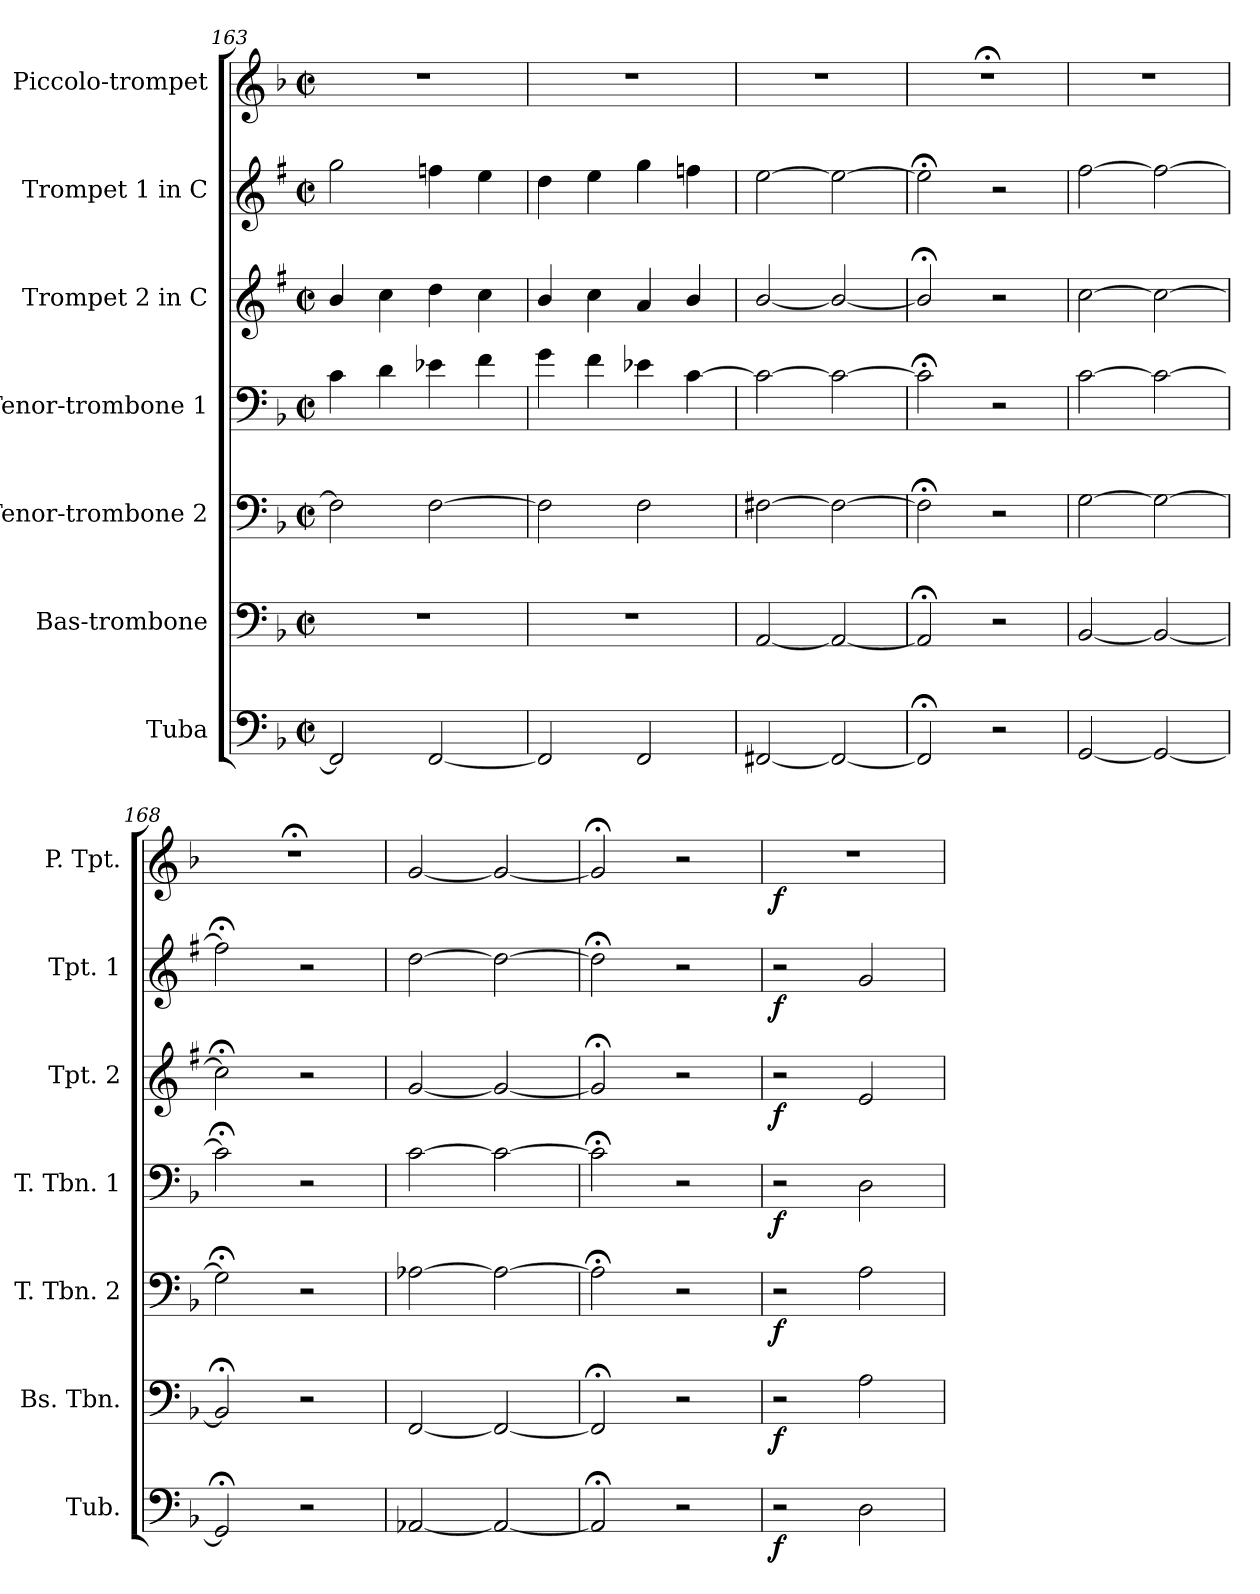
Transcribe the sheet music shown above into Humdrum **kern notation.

**kern	**dynam	**kern	**dynam	**kern	**dynam	**kern	**dynam	**kern	**dynam	**kern	**dynam	**kern	**dynam
*part7	*part7	*part6	*part6	*part5	*part5	*part4	*part4	*part3	*part3	*part2	*part2	*part1	*part1
*staff7	*staff7	*staff6	*staff6	*staff5	*staff5	*staff4	*staff4	*staff3	*staff3	*staff2	*staff2	*staff1	*staff1
*I"Tuba	*	*I"Bas-trombone	*	*I"Tenor-trombone 2	*	*I"Tenor-trombone 1	*	*I"Trompet 2 in C	*	*I"Trompet 1 in C	*	*I"Piccolo-trompet	*
*I'Tub.	*	*I'Bs. Tbn.	*	*I'T. Tbn. 2	*	*I'T. Tbn. 1	*	*I'Tpt. 2	*	*I'Tpt. 1	*	*I'P. Tpt.	*
*clefF4	*	*clefF4	*	*clefF4	*	*clefF4	*	*clefG2	*	*clefG2	*	*clefG2	*
*	*	*	*	*	*	*	*	*ITrd1c2	*	*ITrd1c2	*	*ITrd-6c-10	*
*k[b-]	*	*k[b-]	*	*k[b-]	*	*k[b-]	*	*k[b-]	*	*k[b-]	*	*k[b-e-a-]	*
*M2/2	*	*M2/2	*	*M2/2	*	*M2/2	*	*M2/2	*	*M2/2	*	*M2/2	*
*met(c|)	*	*met(c|)	*	*met(c|)	*	*met(c|)	*	*met(c|)	*	*met(c|)	*	*met(c|)	*
=163	=163	=163	=163	=163	=163	=163	=163	=163	=163	=163	=163	=163	=163
2FF/]	.	1r	.	2F\]	.	4c\	.	4a/	.	2ff\	.	1r	.
.	.	.	.	.	.	4d\	.	4b-\	.	.	.	.	.
[2FF/	.	.	.	[2F\	.	4e-X\	.	4cc\	.	4ee-X\	.	.	.
.	.	.	.	.	.	4f\	.	4b-\	.	4dd\	.	.	.
=164	=164	=164	=164	=164	=164	=164	=164	=164	=164	=164	=164	=164	=164
2FF/]	.	1r	.	2F\]	.	4g\	.	4a/	.	4cc\	.	1r	.
.	.	.	.	.	.	4f\	.	4b-\	.	4dd\	.	.	.
2FF/	.	.	.	2F\	.	4e-X\	.	4g/	.	4ff\	.	.	.
.	.	.	.	.	.	[4c\	.	4a/	.	4ee-X\	.	.	.
=165	=165	=165	=165	=165	=165	=165	=165	=165	=165	=165	=165	=165	=165
[2FF#X/	.	[2AA/	.	[2F#X\	.	2c\_	.	[2a/	.	[2dd\	.	1r	.
2FF#/_	.	2AA/_	.	2F#\_	.	2c\_	.	2a/_	.	2dd\_	.	.	.
=166	=166	=166	=166	=166	=166	=166	=166	=166	=166	=166	=166	=166	=166
2FF#;</]	.	2AA;</]	.	2F#;<\]	.	2c;<\]	.	2a;</]	.	2dd;<\]	.	1r;<	.
2r	.	2r	.	2r	.	2r	.	2r	.	2r	.	.	.
=167	=167	=167	=167	=167	=167	=167	=167	=167	=167	=167	=167	=167	=167
[2GG/	.	[2BB-/	.	[2G\	.	[2c\	.	[2b-\	.	[2ee\	.	1r	.
2GG/_	.	2BB-/_	.	2G\_	.	2c\_	.	2b-\_	.	2ee\_	.	.	.
=168	=168	=168	=168	=168	=168	=168	=168	=168	=168	=168	=168	=168	=168
2GG;</]	.	2BB-;</]	.	2G;<\]	.	2c;<\]	.	2b-;<\]	.	2ee;<\]	.	1r;<	.
2r	.	2r	.	2r	.	2r	.	2r	.	2r	.	.	.
=169	=169	=169	=169	=169	=169	=169	=169	=169	=169	=169	=169	=169	=169
[2AA-X/	.	[2FF/	.	[2A-X\	.	[2c\	.	[2f/	.	[2cc\	.	[2ff/	.
2AA-/_	.	2FF/_	.	2A-\_	.	2c\_	.	2f/_	.	2cc\_	.	2ff/_	.
=170	=170	=170	=170	=170	=170	=170	=170	=170	=170	=170	=170	=170	=170
2AA-;</]	.	2FF;</]	.	2A-;<\]	.	2c;<\]	.	2f;</]	.	2cc;<\]	.	2ff;</]	.
2r	.	2r	.	2r	.	2r	.	2r	.	2r	.	2r	.
=171	=171	=171	=171	=171	=171	=171	=171	=171	=171	=171	=171	=171	=171
!	!LO:DY:b	!	!LO:DY:b	!	!LO:DY:b	!	!LO:DY:b	!	!LO:DY:b	!	!LO:DY:b	!	!LO:DY:b
2r	f	2r	f	2r	f	2r	f	2r	f	2r	f	1r	f
2D\	.	2A\	.	2A\	.	2D\	.	2d/	.	2f/	.	.	.
=	=	=	=	=	=	=	=	=	=	=	=	=	=
*-	*-	*-	*-	*-	*-	*-	*-	*-	*-	*-	*-	*-	*-
